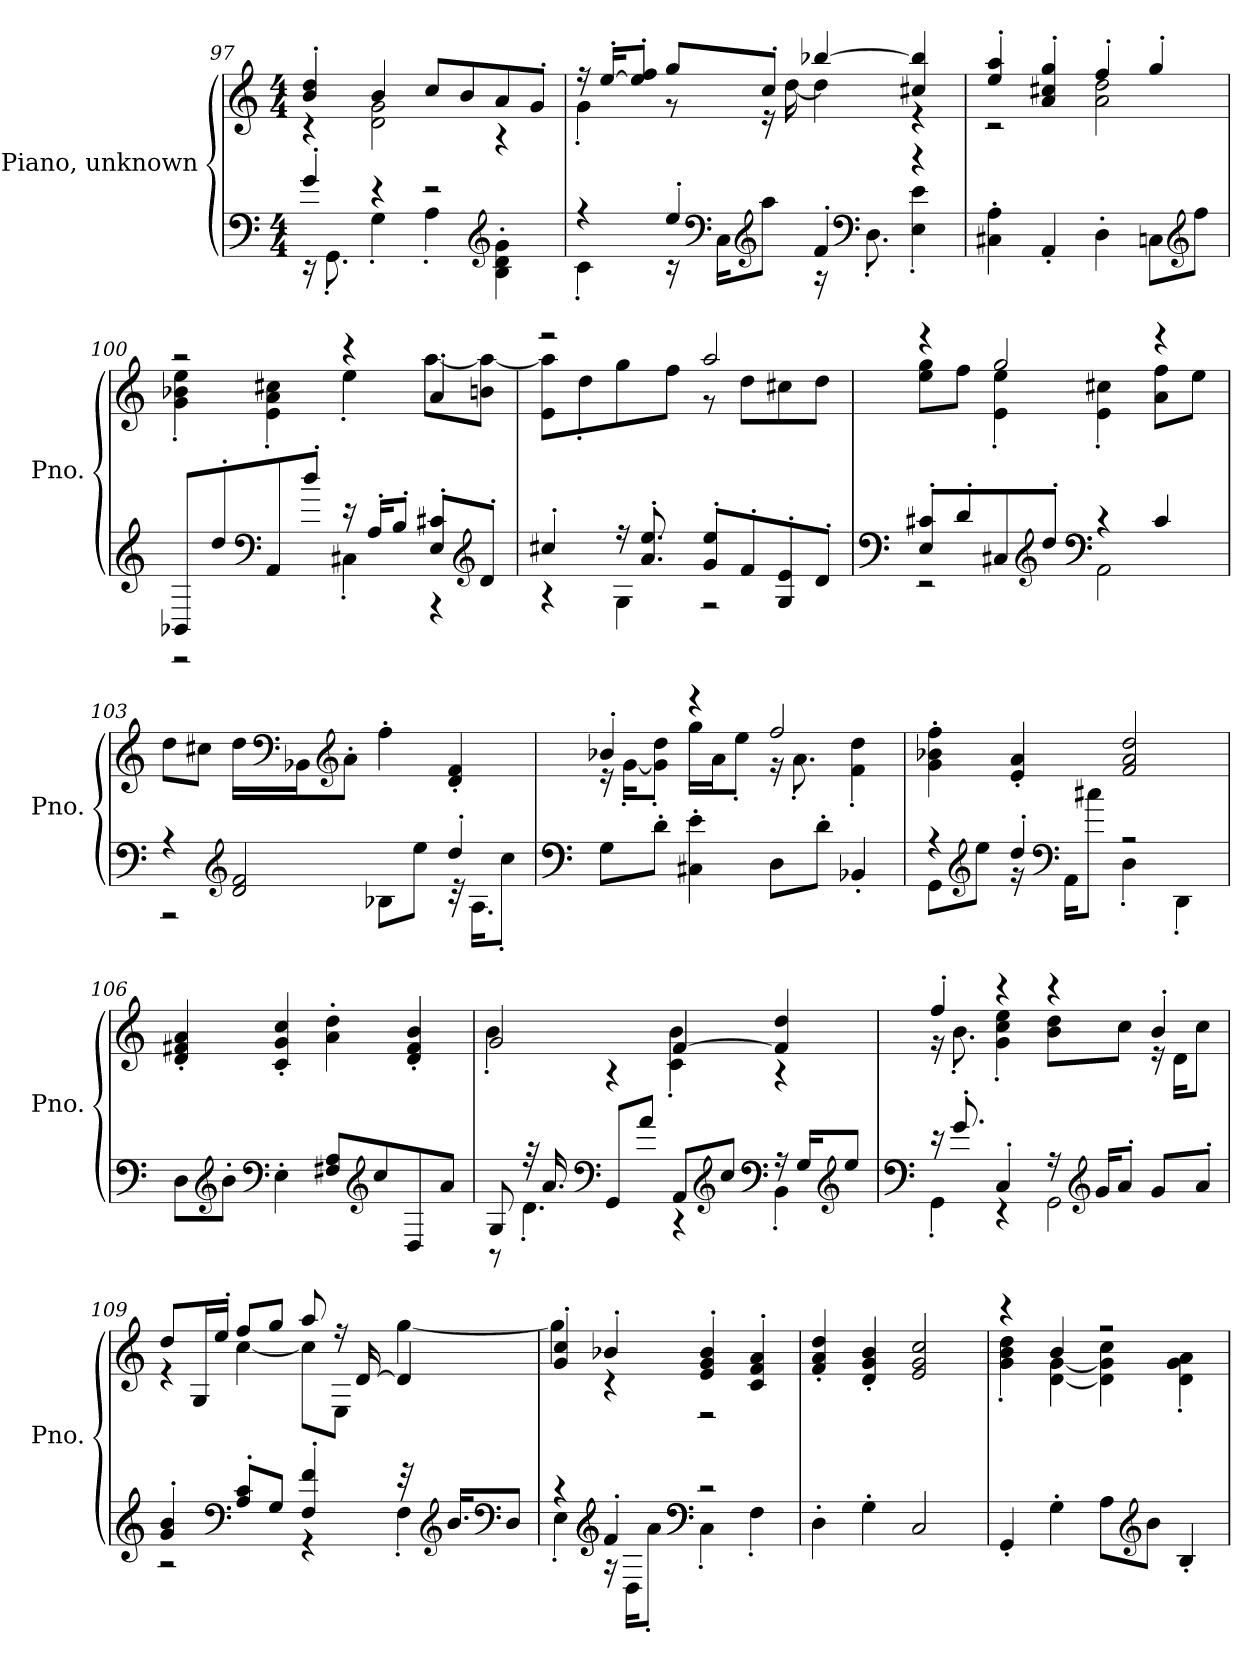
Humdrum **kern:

**kern	**kern
*part1	*part1
*staff2	*staff1
*I"Piano, unknown	*
*I'Pno.	*
*clefF4	*clefG2
*k[]	*k[]
*M4/4	*M4/4
=97	=97
*^	*^
4g'/	16r	4b/' 4dd/'	4r
.	8.GG'\	.	.
4r	4G'\	4b/	2d\ 2g\
2r	4A'\	8cc/L	.
.	.	8b/	.
*clefG2	*	*	*
.	4B\' 4d\' 4g\'	8a/	4r
.	.	8g'/J	.
=98	=98	=98	=98
4r	4c'\	16r	4g'\
.	.	[16ee'/KL	.
.	.	8ee/]' 8ff/'J	.
4ee'/	16r	8gg/L	8r
*clefF4	*	*	*
.	16C\KL	.	.
*clefG2	*	*	*
.	8aa\J	8cc'/J	16r
.	.	.	[16dd\
4f'/	16r	[4bb-X/	4dd\]
*clefF4	*	*	*
.	8.D'\	.	.
4r	4E\' 4e\'	4cc#X/ 4bb-/]	4r
*v	*v	*	*
!!LO:LB:g=z	!!
=99	=99	=99
4C#X\' 4A\'	4ee/' 4aa/'	2r
4AA'/	4a/' 4cc#X/' 4gg/'	.
4D'\	4ff'/	2a\ 2dd\
8Cn\L	4gg'/	.
*clefG2	*	*
8ff\J	.	.
=100	=100	=100
*^	*	*
8BB-X/L	2r	2r	4g\' 4b-X\' 4ee\'
8dd'/	.	.	.
*clefF4	*	*	*
8AA/	.	.	4e\' 4a\' 4cc#X\'
8dd'/J	.	.	.
16r	4C#X'\	4r	4ee'\
16A'/KL	.	.	.
8B'/J	.	.	.
8E/' 8c#X/'L	4r	4a'/	[8aa\L
*clefG2	*	*	*
8d'/J	.	.	8bn\ 8aa\_J
=101	=101	=101	=101
4cc#X'/	4r	2r	8e\ 8aa\]L
.	.	.	8dd'\
16r	4G\	.	8gg\
8.a/' 8.ee/'	.	.	.
.	.	.	8ff\J
8g/' 8ee/'L	2r	2aa/	8r
8f'/	.	.	8dd\L
8G/' 8e/'	.	.	8cc#X\
8d'/J	.	.	8dd\J
!!LO:LB:g=z	!!
=102	=102	=102	=102
*clefF4	*	*	*
8E/' 8c#X/'L	2r	4r	8ee\ 8gg\L
8d'/	.	.	8ff\J
8C#X/	.	2gg/	4e\' 4ee\'
*clefG2	*	*	*
8dd'/J	.	.	.
*clefF4	*	*	*
4r	2AA\	.	4e\' 4cc#X\'
4c#/	.	4r	8a\ 8ff\L
.	.	.	8ee\J
*	*	*v	*v
=103	=103	=103
4r	2r	8dd\L
.	.	8cc#X\J
*clefG2	*	*
2d/ 2f/	.	16dd\LL
*	*	*clefF4
.	.	16BB-X\J
*	*	*clefG2
.	.	8a'\J
.	8B-X\L	4ff'\
.	8ee\J	.
4dd'/	32r	4d/' 4f/'
.	16.A\KL	.
.	8cc'\J	.
*v	*v	*
=104	=104
*clefF4	*
*	*^
8G\L	4b-X'/	16r
.	.	[16g'\KL
8d'\J	.	8g\]' 8dd\'J
4C#X\' 4e\'	4r	16gg\LL
.	.	16a\J
.	.	8ee'\J
8D\L	2ff/	16r
.	.	8.a'\
8d'\J	.	.
4BB-X'/	.	4f\' 4dd\'
*	*v	*v
!!LO:LB:g=z
=105	=105
*^	*
4r	8GG\L	4g\' 4b-X\' 4ff\'
*clefG2	*	*
.	8ee\J	.
4dd'/	16r	4e/' 4a/'
*clefF4	*	*
.	16AA\KL	.
.	8cc#X\J	.
2r	4D'\	2f/ 2a/ 2dd/
.	4DD'\	.
*v	*v	*
=106	=106
8D\L	4d/' 4f#X/' 4a/'
*clefG2	*
8b'\J	.
*clefF4	*
4E'\	4c/' 4g/' 4cc/'
8F#X/ 8A/L	4a\' 4dd\'
*clefG2	*
8cc/	.
8D/	4d/' 4f#/' 4b/'
8a/J	.
=107	=107
*^	*^
8G/	8r	2g/	4b'\
32r	4.d'\	.	.
16.a/	.	.	.
*clefF4	*	*	*
8GG/L	.	.	4r
8a/J	.	.	.
8AA/L	4r	[4f/	4c\' 4b\'
*clefG2	*	*	*
8cc/J	.	.	.
*clefF4	*	*	*
16r	4BB'\	4f/] 4dd/	4r
16G/KL	.	.	.
*clefG2	*	*	*
8ee/J	.	.	.
!!LO:PB:g=z	!!
=108	=108	=108	=108
*clefF4	*	*	*
16r	4GG'\	4ff'/	16r
8.g'/	.	.	8.b'\
4C'/	4r	4r	4g\' 4cc\' 4ee\'
16r	2GG\	4r	8b\ 8dd\L
*clefG2	*	*	*
16g/KL	.	.	.
8a'/J	.	.	8cc\J
8g/L	.	4b'/	16r
.	.	.	16d\KL
8a'/J	.	.	8cc\J
=109	=109	=109	=109
4g/' 4b/'	2r	8dd/L	4r
.	.	16G/L	.
.	.	16ee'/JJ	.
*clefF4	*	*	*
8A/' 8c/'L	.	8ff/L	[4cc\
8G/J	.	8gg/J	.
4F/' 4f/'	4r	8aa/	8cc\L]
.	.	16r	8E\J
.	.	[16d/	.
32r	4F'\	4d/]	[4gg\
*clefG2	*	*	*
16.b/KL	.	.	.
*clefF4	*	*	*
8D/J	.	.	.
=110	=110	=110	=110
4r	4E'\	4g/' 4cc/'	4gg\]
*clefG2	*	*	*
4f'/	16r	4b-X'/	4r
.	16D\KL	.	.
.	8a'\J	.	.
*clefF4	*	*	*
2r	4C'\	4e/' 4g/' 4b-/'	2r
.	4F'\	4c/' 4f/' 4a/'	.
*v	*v	*	*
*	*v	*v
=111	=111
4D'\	4f/' 4a/' 4dd/'
4G'\	4d/' 4g/' 4b/'
2C/	2e/ 2g/ 2cc/
!!LO:LB:g=z
=112	=112
*	*^
4GG'/	4r	4g\' 4b\' 4dd\'
4G'\	4b/	[4d\ [4g\
8A\L	2r	4d\] 4g\] 4cc\
*clefG2	*	*
8b\J	.	.
4B'/	.	4d\' 4g\' 4a\'
*	*v	*v
=	=
*-	*-
